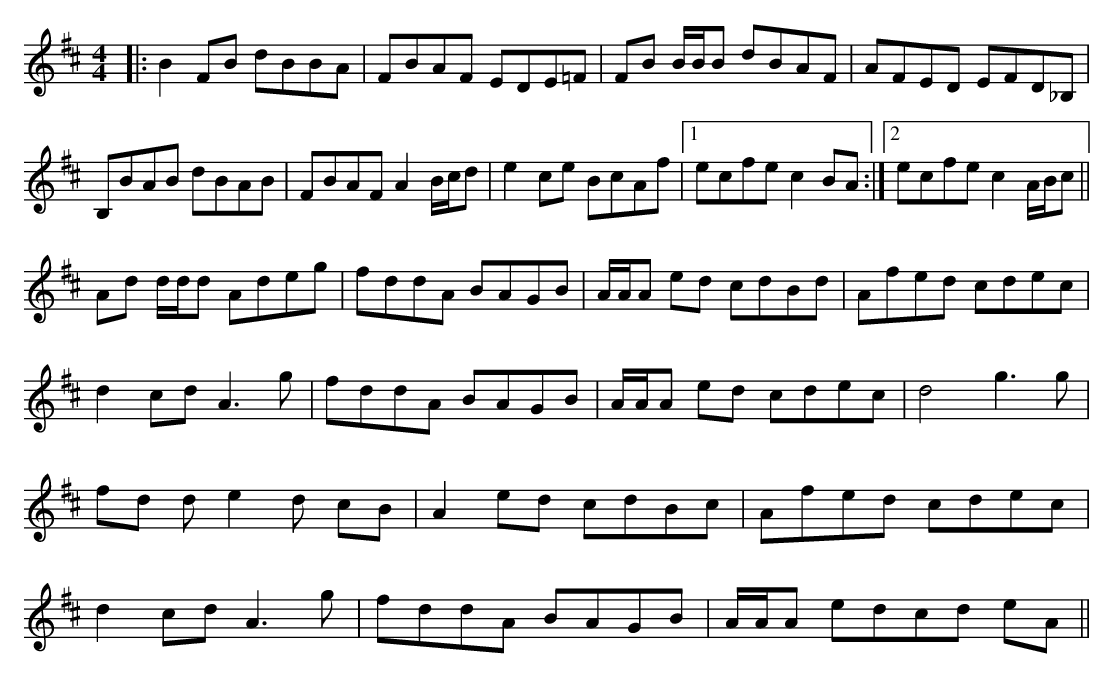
X:1
M:4/4
K:Bmin
|:B2 FB dBBA|FBAF EDE=F|FB B/B/B dBAF|AFED EFD_B,|
B,BAB dBAB|FBAF A2 B/c/d|e2 ce BcAf|1 ecfe c2 BA:|2 ecfe c2 A/B/c||
Ad d/d/d Adeg|fddA BAGB|A/A/A ed cdBd|Afed cdec|
d2 cd A3 g|fddA BAGB|A/A/A ed cdec|d4 g3 g|
fd d e2 d cB|A2 ed cdBc|Afed cdec|
d2 cd A3 g|fddA BAGB|A/A/A edcd eA||
